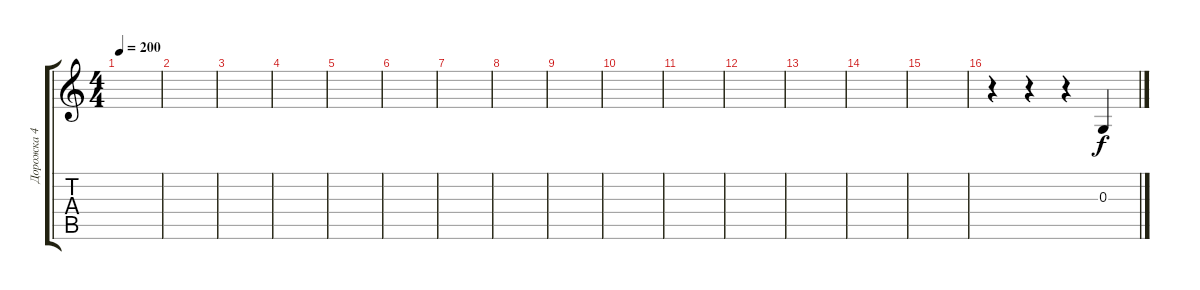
\track ("Дорожка 4" "Дорожка 4") {instrument lead6voice}
\staff {score tabs}
\tuning (E4 B3 G3 D3 A2 E2) {hide}
\ts (4 4)
\tempo 200
\clef g2
\ks c
|
|
|
|
|
|
|
|
|
|
|
|
|
|
|
r.4 r.4 r.4 0.3.4
